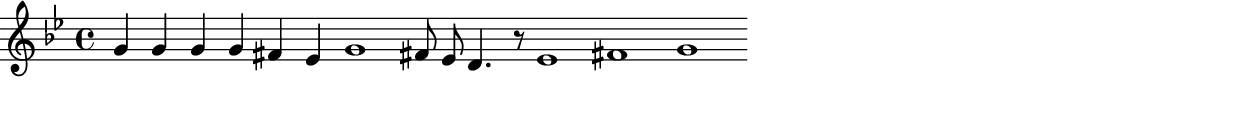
%% Generated by lilypond-book.py
%% Options: [exampleindent=10.16\mm,indent=0\mm,line-width=160\mm,quote]
\include "lilypond-book-preamble.ly"


% ****************************************************************
% Start cut-&-pastable-section
% ****************************************************************



\paper {
  indent = 0\mm
  line-width = 160\mm
  % offset the left padding, also add 1mm as lilypond creates cropped
  % images with a little space on the right
  line-width = #(- line-width (* mm  3.000000) (* mm 1))
  line-width = 160\mm - 2.0 * 10.16\mm
  % offset the left padding, also add 1mm as lilypond creates cropped
  % images with a little space on the right
  line-width = #(- line-width (* mm  3.000000) (* mm 1))
}

\layout {
  
}





% ****************************************************************
% ly snippet:
% ****************************************************************
\sourcefilename "arabic-improvisation.ly"
\sourcefileline 0
%% DO NOT EDIT this file manually; it is automatically
%% generated from LSR http://lsr.dsi.unimi.it
%% Make any changes in LSR itself, or in Documentation/snippets/new/ ,
%% and then run scripts/auxiliar/makelsr.py
%%
%% This file is in the public domain.
\version "2.15.32"

\header {
  lsrtags = "world-music"

%% Translation of GIT committish: 6977ddc9a3b63ea810eaecb864269c7d847ccf98
  texidoces = "
Para las improvisaciones o @emph{taqasim} que son libres durante unos
momentos, se puede omitir la indicación de compás y se puede usar
@code{\\cadenzaOn}.  Podría ser necesario ajustar el estilo de
alteraciones accidentales, porque la ausencia de líneas divisorias
hará que la alteración aparezca una sola vez.  He aquí un ejemplo de
cómo podría ser el comienzo de una improvisación @emph{hijaz}:

"
doctitlees = "Improvisación de música árabe"


%% Translation of GIT committish: 0a868be38a775ecb1ef935b079000cebbc64de40
  texidocde = "
Bei Improvisation oder @emph{taqasim}, die zeitlich frei gespielt
werden, kann die Taktart ausgelassen werden und @code{\\cadenzaOn}
kann eingesetzt werden.  Es kann nötig sein, den Versetzungszeichenstil
anzupassen, weil sonst die Versetzungszeichen nur einmal ausgegeben
werden, da keine Taktlinien gesetzt sind.  Hier ein Beispiel, wie
der Beginn einer @emph{hijaz}-Improvisation aussehen könnte:

"

  doctitlede = "Arabische Improvisation"

%% Translation of GIT committish: 3b125956b08d27ef39cd48bfa3a2f1e1bb2ae8b4
  texidocfr = "
Lorsque les improvisations ou @emph{taqasim} sont temporairement libres,
la métrique peut ne pas apparaître, auquel cas on utilisera un
@code{\\cadenzaOn}.  Les altérations accidentelles devront alors être
répétées en raison de l'absence de barre de mesure.  Voici comment
pourrait débuter une improvisation de @emph{hijaz}.

"
  doctitlefr = "Improvisation en musique arabe"


  texidoc = "
For improvisations or taqasim which are temporarily free, the time
signature can be omitted and @code{\\cadenzaOn} can be used.  Adjusting
the accidental style might be required, since the absence of bar lines
will cause the accidental to be marked only once.  Here is an example
of what could be the start of a hijaz improvisation:

"
  doctitle = "Arabic improvisation"
} % begin verbatim


\include "arabic.ly"

\relative sol' {
  \key re \kurd
  \accidentalStyle "forget"
  \cadenzaOn
  sol4 sol sol sol fad mib sol1 fad8 mib re4. r8 mib1 fad sol
}



% ****************************************************************
% end ly snippet
% ****************************************************************
